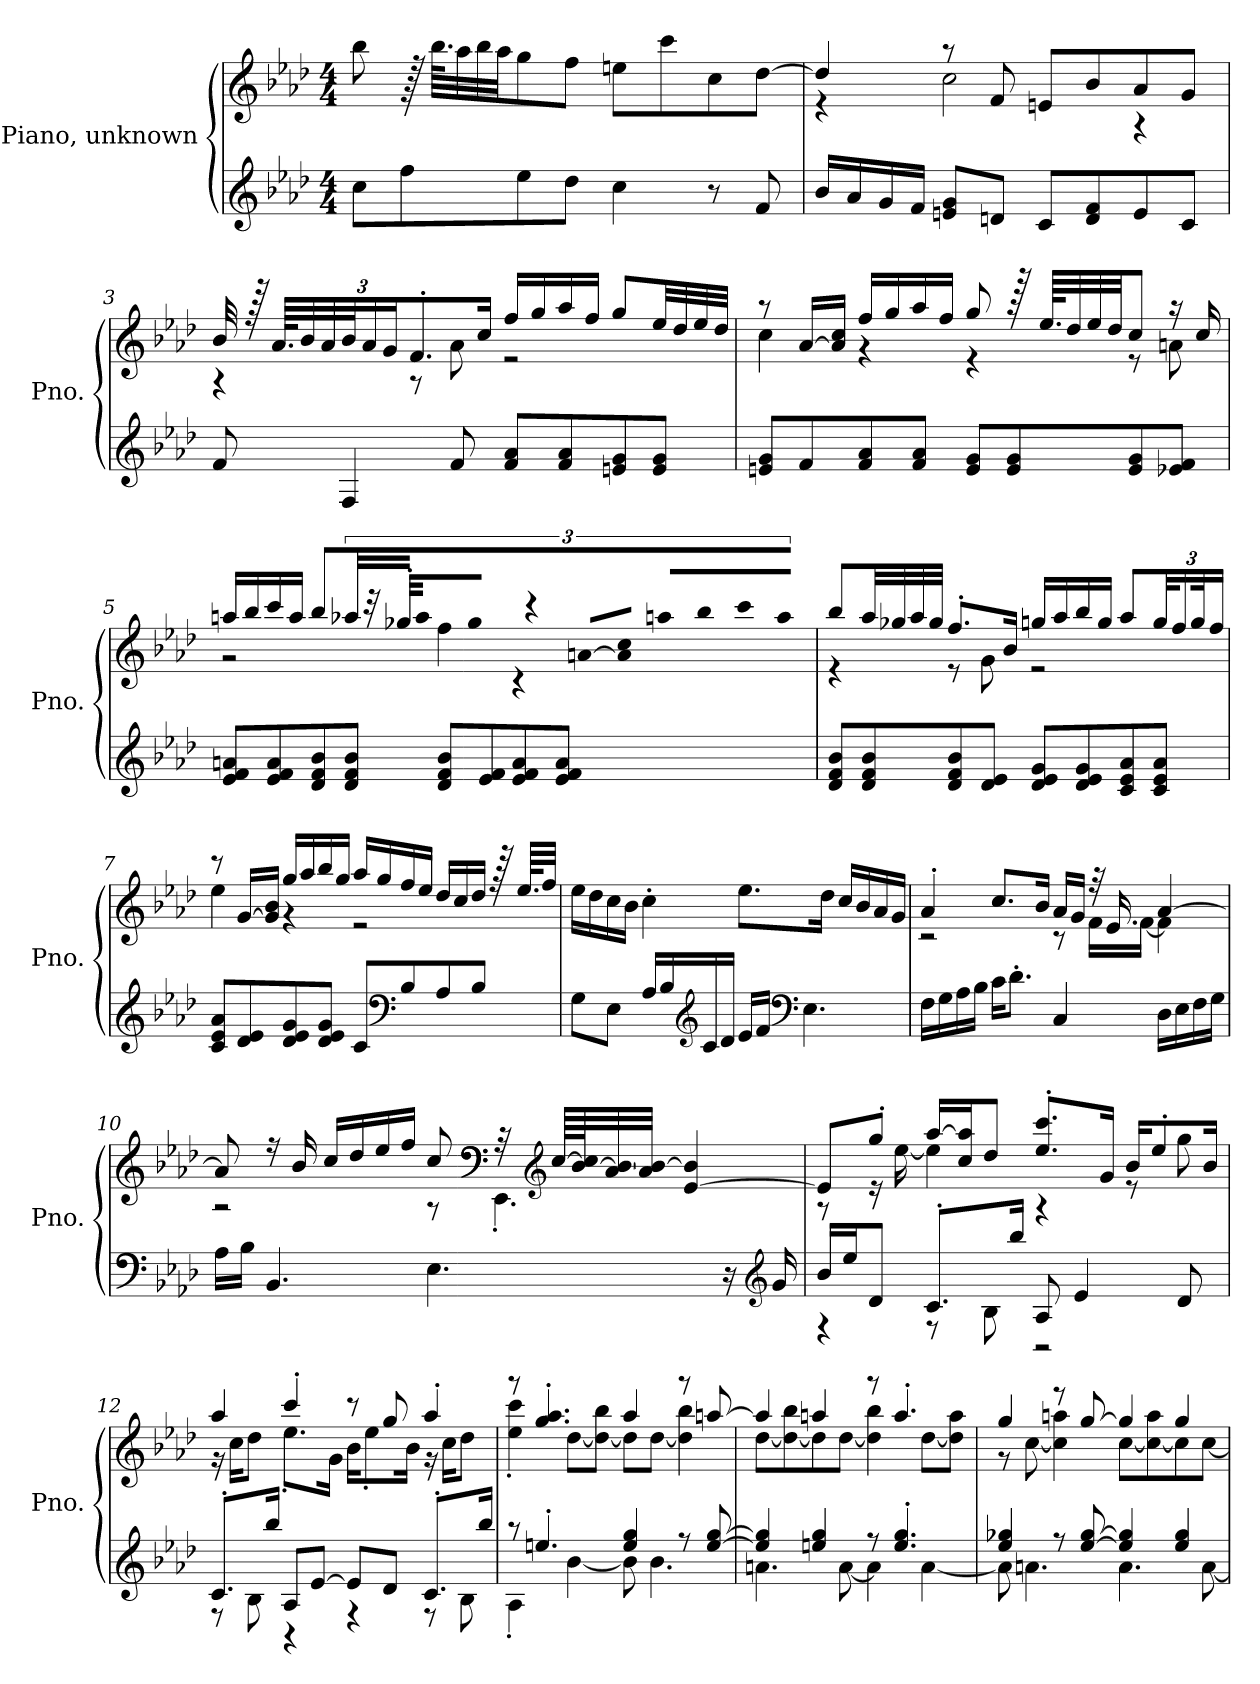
**kern	**kern
*part1	*part1
*staff2	*staff1
*I"Piano, unknown	*
*I'Pno.	*
*clefG2	*clefG2
*k[b-e-a-d-]	*k[b-e-a-d-]
*M4/4	*M4/4
*MM105	*MM105
=1	=1
8cc\L	8bb-\
8ff\	128r
.	64.bb-\KLLL
.	32aa-\
.	32bb-\
.	32aa-\JJ
8ee-\	8gg\
8dd-\J	8ff\J
4cc\	8een\L
.	8ccc\
8r	8cc\
8f/	[8dd-\J
=2	=2
*	*^
16b-/LL	4dd-/]	4r
16a-/	.	.
16g/	.	.
16f/JJ	.	.
8en/ 8g/L	8r	2cc\
8dn/J	8f/	.
8c/L	8en/L	.
8d/ 8f/	8b-/	.
8e/	8a-/	4r
8c/J	8g/J	.
!!LO:LB:g=z	!!
=3	=3	=3
8f/	32b-/	4r
.	128r	.
.	64.a-/KLLL	.
.	32b-/	.
.	32a-/	.
*	*Xbrackettup	*
4F/	48b-/J	.
.	24a-/	.
.	16g/J	.
.	8.f'/	8r
8f/	.	8a-\
.	16cc/Jk	.
8f/ 8a-/L	16ff/LL	2r
.	16gg/	.
8f/ 8a-/	16aa-/	.
.	16ff/JJ	.
8en/ 8g/	8gg/L	.
8e/ 8g/J	32ee-/LL	.
.	32dd-/	.
.	32ee-/	.
.	32dd-/JJJ	.
=4	=4	=4
8en/ 8g/L	8r	4cc\
8f/	[16a-/LL	.
.	16a-/] 16cc/JJ	.
8f/ 8a-/	16ff/LL	4r
.	16gg/	.
8f/ 8a-/J	16aa-/	.
.	16ff/JJ	.
8e/ 8g/L	8gg/	4r
8e/ 8g/	128r	.
.	64.ee-/KLLL	.
.	32dd-/	.
.	32ee-/	.
.	32dd-/JJ	.
8e/ 8g/	8cc/J	8r
8e-X/ 8f/J	16r	8an\
.	16cc/	.
!!LO:LB:g=z	!!
=5	=5	=5
8e-/ 8f/ 8an/L	16aan/LL	2r
.	16bb-/	.
8e-/ 8f/ 8a/	16ccc/	.
.	16aa/JJ	.
8d-/ 8f/ 8b-/	8bb-/L	.
*	*brackettup	*
8d-/ 8f/ 8b-/J	48aa-X/Jkk	.
.	48r	.
.	48gg-X'/LLL	.
.	32aa-/	.
.	32gg-/JJJ	.
8d-/ 8f/ 8b-/L	8r	4ff\
8e-/ 8f/	[16an/LL	.
.	16a/] 16cc/JJ	.
8e-/ 8f/ 8a/	16aan/LL	4r
.	16bb-/	.
8e-/ 8f/ 8a/J	16ccc/	.
.	16aa/JJ	.
!!LO:LB:g=z	!!
=6	=6	=6
8d-/ 8f/ 8b-/L	8bb-/L	4r
8d-/ 8f/ 8b-/	32aa-/LL	.
.	32gg-X/	.
.	32aa-/	.
.	32gg-/JJJ	.
8d-/ 8f/ 8b-/	8.ff'/L	8r
8d-/ 8e-/J	.	8g\
.	16b-/Jk	.
8d-/ 8e-/ 8g/L	16ggn/LL	2r
.	16aa-/	.
8d-/ 8e-/ 8g/	16bb-/	.
.	16gg/JJ	.
8c/ 8e-/ 8a-/	8aa-/L	.
*	*Xbrackettup	*
8c/ 8e-/ 8a-/J	48gg/KL	.
.	24ff/	.
.	48gg/K	.
.	24ff/JJ	.
=7	=7	=7
8c/ 8e-/ 8a-/L	8r	4ee-\
8d-/ 8e-/	[16g/LL	.
.	16g/] 16b-/JJ	.
8d-/ 8e-/ 8g/	16gg/LL	4r
.	16aa-/	.
8d-/ 8e-/ 8g/J	16bb-/	.
.	16gg/JJ	.
8c/L	16aa-/LL	2r
.	16gg/	.
*clefF4	*	*
8B-/	16ff/	.
.	16ee-/JJ	.
8A-/	16dd-/LL	.
.	16cc/	.
8B-/J	16dd-/JJ	.
.	128r	.
.	64.ee-/KLLL	.
.	32ff/JJJ	.
*	*v	*v
!!LO:LB:g=z
=8	=8
8G\L	16ee-\LL
.	16dd-\
8E-\J	16cc\
.	16b-\JJ
16A-/LL	4cc'\
16B-/	.
*clefG2	*
16c/	.
16d-/JJ	.
16e-/LL	8.ee-\L
16f/JJ	.
*clefF4	*
4.E-\	.
.	16dd-\Jk
.	16cc/LL
.	16b-/
.	16a-/
.	16g/JJ
=9	=9
*	*^
16F\LL	4a-'/	2r
16G\	.	.
16A-\	.	.
16B-\JJ	.	.
16c\KL	8.cc/L	.
8.d-'\J	.	.
.	16b-/Jk	.
4C/	16a-/LL	8r
.	16g/JJ	.
.	32r	16f\LL
.	16.e-/	.
.	.	[16f\JJ
16D-\LL	[4a-/	4f\]
16E-\	.	.
16F\	.	.
16G\JJ	.	.
!!LO:LB:g=z	!!
=10	=10	=10
16A-\LL	8a-/]	2r
16B-\JJ	.	.
4.BB-/	16r	.
.	16b-/	.
.	16cc/LL	.
.	16dd-/	.
.	16ee-/	.
.	16ff/JJ	.
4.E-\	8cc/	8r
*	*clefF4	*
.	32r	4.EE-'\
*	*clefG2	*
.	[64cc/LLLL	.
.	[64b-/ 64cc/]J	.
.	[32a-/ 32b-/]	.
.	32a-/] [32b-/JJJ	.
.	[4e-/ 4b-/]	.
16r	.	.
*clefG2	*	*
16g/	.	.
=11	=11	=11
*^	*	*
16b-/LL	4r	8e-/L]	8r
16ee-/J	.	.	.
8d-/J	.	8gg'/J	16r
.	.	.	[16ee-\
8.c'/L	8r	[16aa-/LL	4ee-\]
.	.	16cc/ 16aa-/]J	.
.	8B-\	8dd-/J	.
16bb-/Jk	.	.	.
8A-/	2r	8.ee-/' 8.ccc/'L	4r
4e-/	.	.	.
.	.	16g/Jk	.
.	.	16b-/KL	8r
.	.	8ee-'/	.
8d-/	.	.	8gg\
.	.	16b-/Jk	.
!!LO:PB:g=z	!!
=12	=12	=12	=12
8.c'/L	8r	4aa-/	16r
.	.	.	16cc\KL
.	8B-\	.	8dd-\J
16bb-/Jk	.	.	.
8A-/L	4r	4ccc'/	8.ee-'\L
[8e-/J	.	.	.
.	.	.	16g\Jk
8e-/L]	4r	8r	16b-\KL
.	.	.	8ee-'\
8d-/J	.	8gg/	.
.	.	.	16b-\Jk
8.c'/L	8r	4aa-'/	16r
.	.	.	16cc\KL
.	8B-\	.	8dd-\J
16bb-/Jk	.	.	.
=13	=13	=13	=13
8r	4A-'\	8r	4ee-\' 4ccc\'
4.een'/	.	4.gg/' 4.aa-/'	.
.	[4b-\	.	[8dd-\L
.	.	.	8dd-\_ 8bb-\J
4ee/ 4gg/	8b-\]	4aa-/	8dd-\L]
.	4.b-\	.	[8dd-\J
8r	.	8r	4dd-\] 4bb-\
[8ee/ [8gg/	.	[8aan/	.
=14	=14	=14	=14
4ee/] 4gg/]	4.an\	4aa/]	[8dd-\L
.	.	.	8dd-\_ 8bb-\
4een/ 4gg/	.	4aan/	8dd-\]
.	[8a\	.	[8dd-\J
8r	4a\]	8r	4dd-\] 4bb-\
4.ee/' 4.gg/'	.	4.aa'/	.
.	[4a\	.	[8dd-\L
.	.	.	8dd-\] 8aa\J
!!LO:LB:g=z	!!
=15	=15	=15	=15
4ee-/ 4gg-X/	8a\]	4gg/	8r
.	4.an\	.	[8cc\
8r	.	8r	4cc\] 4aan\
[8ee-/ [8gg-/	.	[8gg/	.
4ee-/] 4gg-/]	4.a\	4gg/]	[8cc\L
.	.	.	8cc\_ 8aa\
4ee-/ 4gg-/	.	4gg/	8cc\]
.	[8a\	.	[8cc\J
*v	*v	*	*
*	*v	*v
=	=
*-	*-
